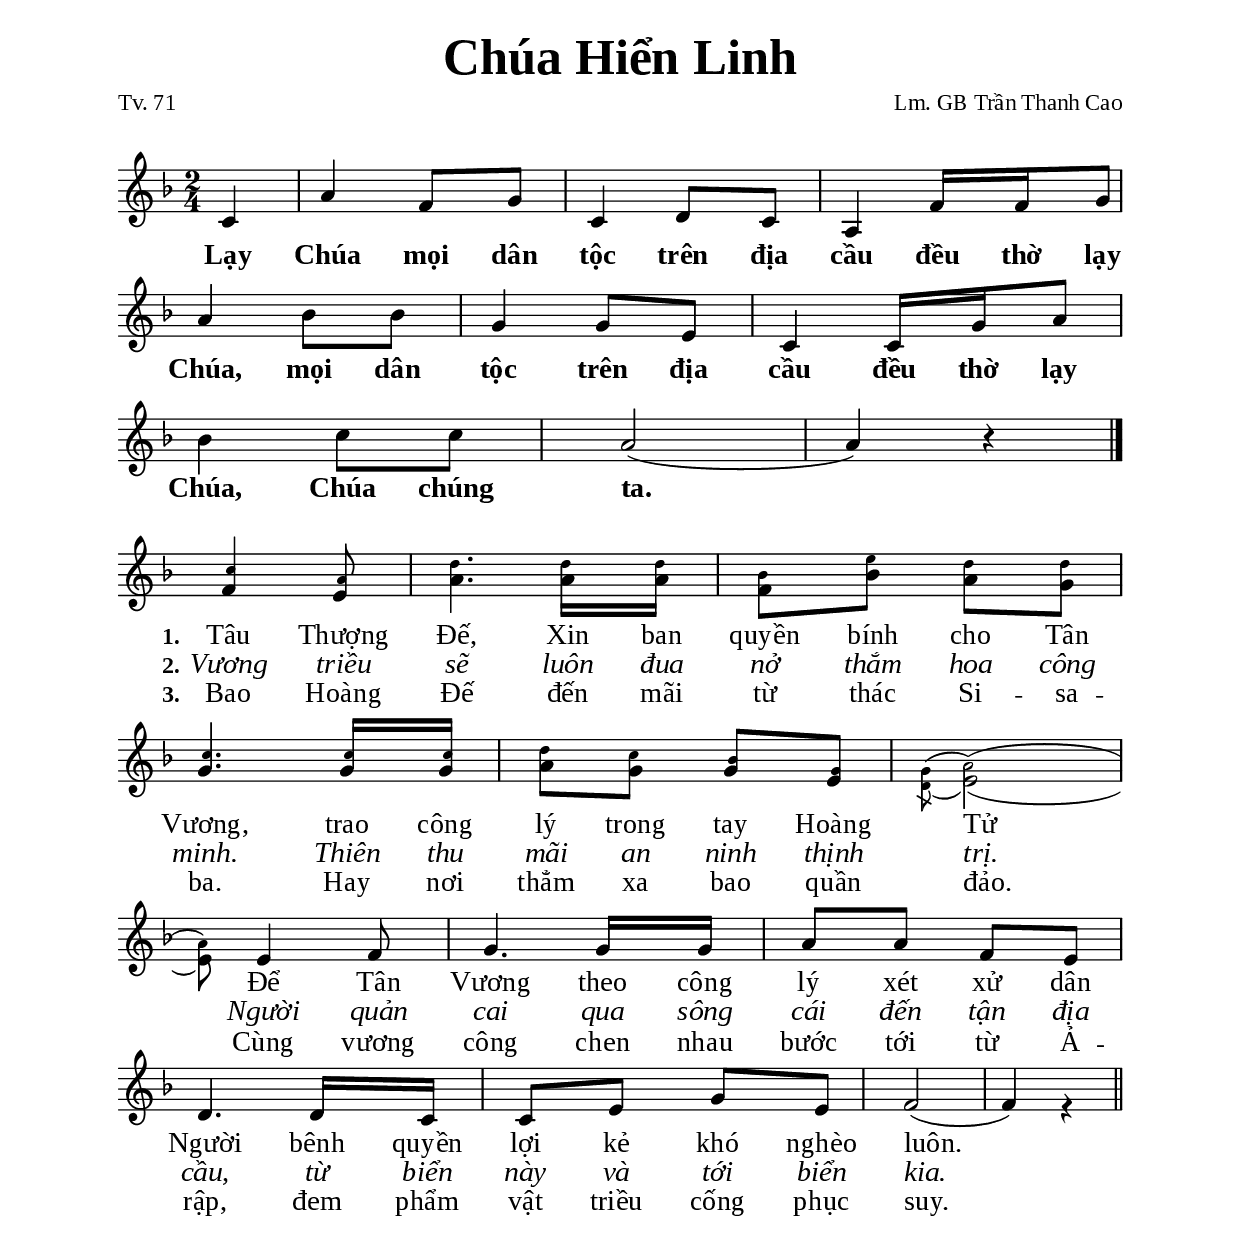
% Cài đặt chung
\version "2.22.1"
\include "english.ly"

\header {
  title = \markup { \fontsize #3 "Chúa Hiển Linh" }
  poet = "Tv. 71"
  composer = "Lm. GB Trần Thanh Cao"
  arranger = " "
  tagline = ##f
}

% Nhạc điệp khúc
nhacDiepKhuc = \relative c' {
  \partial 4 c4 |
  a' f8 g |
  c,4 d8 c |
  a4 f'16 f g8 |
  a4 bf8 bf |
  g4 g8 e |
  c4 c16 g' a8 |
  bf4 c8 c |
  a2 ( |
  a4) r \bar "|."
}

% Nhạc phiên khúc
nhacPhienKhucSop = \relative c' {
  \partial 4. f4 e8 |
  a4. a16 a |
  f8 bf a g |
  g4. g16 g |
  a8 g g e |
  \slashedGrace { \stemDown d8 _( } e2) _( |
  e8)
  \stemUp e4 f8 |
  g4. g16 g |
  a8 a f e |
  d4. d16 c |
  c8 e g e |
  f2 ( |
  f4) r \bar "||"
}

nhacPhienKhucBas = \relative c'' {
  c4 a8 |
  d4. d16 d |
  bf8 e d d |
  c4. c16 c |
  d8 c bf g |
  \slashedGrace { g8 ^( } a2) ^( |
  a8)
  \skip 4.
  \skip 2
  \skip 2
  \skip 2
  \skip 2
  \skip 2
  \skip 2
}

% Lời điệp khúc
loiDiepKhuc = \lyricmode {
  Lạy Chúa mọi dân tộc trên địa cầu đều thờ lạy Chúa,
  mọi dân tộc trên địa cầu đều thờ lạy Chúa,
  Chúa chúng ta.
}

% Lời phiên khúc
loiPhienKhucMot = \lyricmode {
  \set stanza = #"1."
  Tâu Thượng Đế, Xin ban quyền bính cho Tân Vương,
  trao công lý trong tay Hoàng Tử
  Để Tân Vương theo công lý xét xử dân Người
  bênh quyền lợi kẻ khó nghèo luôn.
}

loiPhienKhucHai = \lyricmode {
  \override Lyrics.LyricText.font-shape = #'italic
  \set stanza = #"2."
  Vương triều sẽ luôn đua nở thắm hoa công minh.
  Thiên thu mãi an ninh thịnh trị.
  Người quản cai qua sông cái đến tận địa cầu,
  từ biển này và tới biển kia.
}

loiPhienKhucBa = \lyricmode {
  \set stanza = #"3."
  Bao Hoàng Đế đến mãi từ thác Si -- sa -- ba.
  Hay nơi thẳm xa bao quần đảo.
  Cùng vương công chen nhau bước tới từ Ả -- rập,
  đem phẩm vật triều cống phục suy.
}

% Dàn trang
\paper {
  #(set-paper-size "a4")
  top-margin = 10\mm
  bottom-margin = 10\mm
  left-margin = 20\mm
  right-margin = 20\mm
  indent = #0
  #(define fonts
    (make-pango-font-tree
      "Liberation Serif"
      "Liberation Serif"
      "Liberation Serif"
      (/ 20 20)))
  page-count = #1
  %system-system-spacing = #'((basic-distance . 13))
  score-system-spacing = #'((basic-distance . 13))
}

% Thiết lập tông và nhịp
TongNhip = { \key f \major \time 2/4 }

% Đổi kích thước nốt cho bè phụ
notBePhu =
#(define-music-function (font-size music) (number? ly:music?)
   (for-some-music
     (lambda (m)
       (if (music-is-of-type? m 'rhythmic-event)
           (begin
             (set! (ly:music-property m 'tweaks)
                   (cons `(font-size . ,font-size)
                         (ly:music-property m 'tweaks)))
             #t)
           #f))
     music)
   music)


\score {
  \new ChoirStaff <<
    \new Staff = diepKhuc \with {
        \consists "Merge_rests_engraver"
        %\magnifyStaff #(magstep +1)
      }
      <<
      \new Voice = beSop {
        \TongNhip \stemNeutral \nhacDiepKhuc
      }
    >>
    \new Lyrics \lyricsto beSop \loiDiepKhuc
  >>
  \layout {
    \override Lyrics.LyricText.font-series = #'bold
    \override Lyrics.LyricText.font-size = #+2
    \override Lyrics.LyricSpace.minimum-distance = #4
    \override Score.BarNumber.break-visibility = ##(#f #f #f)
    \override Score.SpacingSpanner.uniform-stretching = ##t
  }
}

\score {
  \new ChoirStaff <<
    \new Staff = diepKhuc \with {
        \consists "Merge_rests_engraver"
        %\magnifyStaff #(magstep +1)
        printPartCombineTexts = ##f
      }
    <<
      \new Voice \TongNhip \partCombine 
        \notBePhu -3 { \nhacPhienKhucBas }
        \nhacPhienKhucSop
      \new NullVoice = nhacThamChieu \nhacPhienKhucSop
      \new Lyrics \lyricsto nhacThamChieu \loiPhienKhucMot
    \new Lyrics \lyricsto nhacThamChieu \loiPhienKhucHai
    \new Lyrics \lyricsto nhacThamChieu \loiPhienKhucBa
      >>
  >>
  \layout {
    \override Staff.TimeSignature.transparent = ##t
    \override Lyrics.LyricText.font-size = #+2
    \override Lyrics.LyricSpace.minimum-distance = #4.5
    \override Score.BarNumber.break-visibility = ##(#f #f #f)
    \override Score.SpacingSpanner.uniform-stretching = ##t
  }
}
